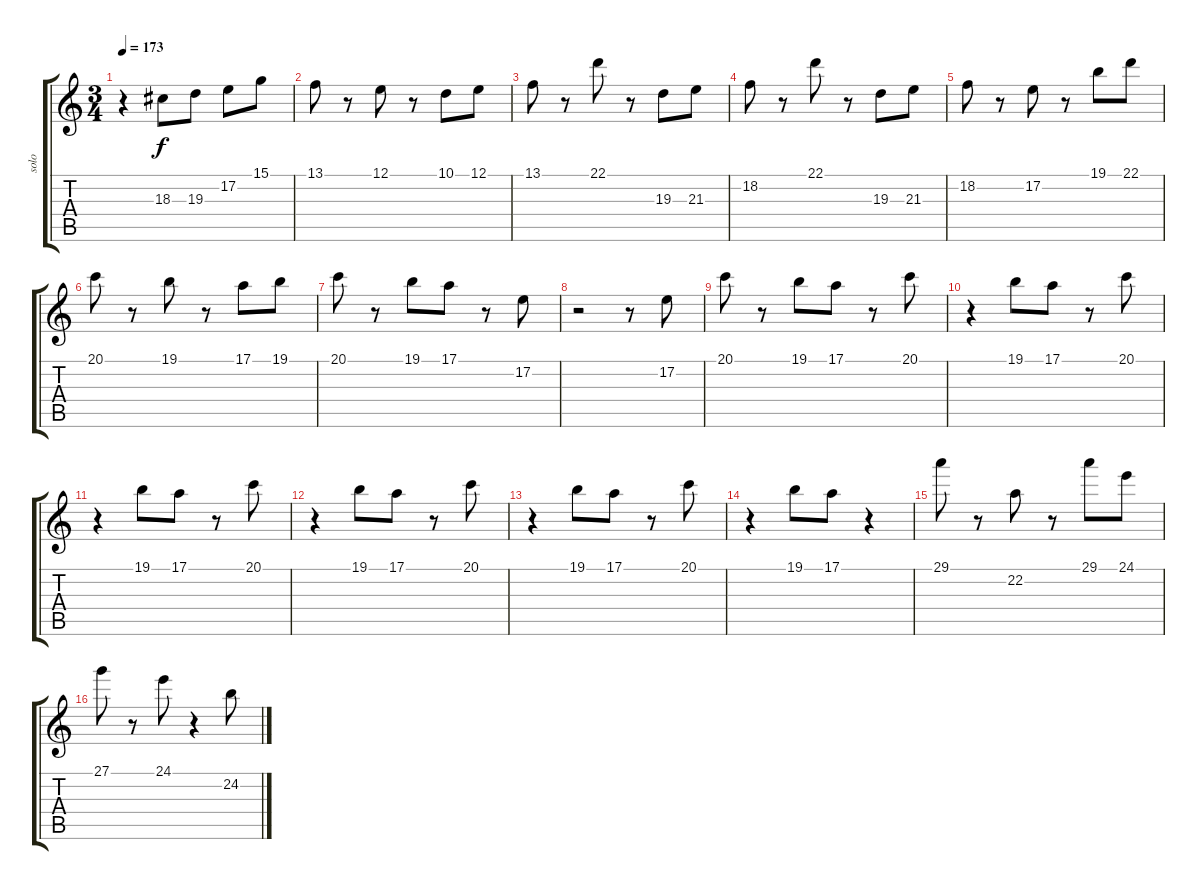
\track ("solo" "solo") {instrument lead8bassandlead}
\staff {score tabs}
\tuning (E4 B3 G3 D3 A2 E2) {hide}
\ts (3 4)
\tempo 173
\clef g2
\ks c
r.4{dy f} 18.3.8 19.3.8 17.2.8 15.1.8 |
13.1.8 r.8 12.1.8 r.8 10.1.8 12.1.8 |
13.1.8 r.8 22.1.8 r.8 19.3.8 21.3.8 |
18.2.8 r.8 22.1.8 r.8 19.3.8 21.3.8 |
18.2.8 r.8 17.2.8 r.8 19.1.8 22.1.8 |
20.1.8 r.8 19.1.8 r.8 17.1.8 19.1.8 |
20.1.8 r.8 19.1.8 17.1.8 r.8 17.2.8 |
r.2 r.8 17.2.8 |
20.1.8 r.8 19.1.8 17.1.8 r.8 20.1.8 |
r.4 19.1.8 17.1.8 r.8 20.1.8 |
r.4 19.1.8 17.1.8 r.8 20.1.8 |
r.4 19.1.8 17.1.8 r.8 20.1.8 |
r.4 19.1.8 17.1.8 r.8 20.1.8 |
r.4 19.1.8 17.1.8 r.4 |
29.1.8 r.8 22.2.8 r.8 29.1.8 24.1.8 |
27.1.8 r.8 24.1.8 r.4 24.2.8
